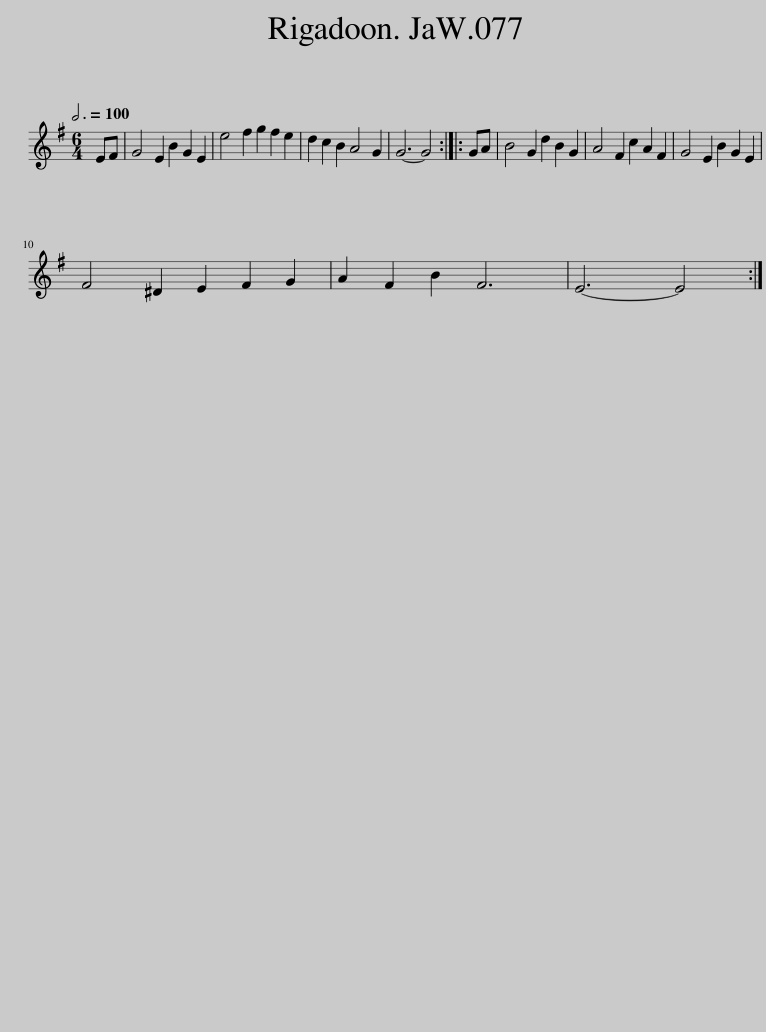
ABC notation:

X:1
L:1/8
Q:3/4=100
M:6/4
I:linebreak $
K:Emin
V:1 treble
V:1
 EF | G4 E2 B2 G2 E2 | e4 f2 g2 f2 e2 | d2 c2 B2 A4 G2 | G6- G4 :: %5
 GA | B4 G2 d2 B2 G2 | A4 F2 c2 A2 F2 | G4 E2 B2 G2 E2 |$ F4 ^D2 E2 F2 G2 | %10
 A2 F2 B2 F6 | E6- E4 :| %12
